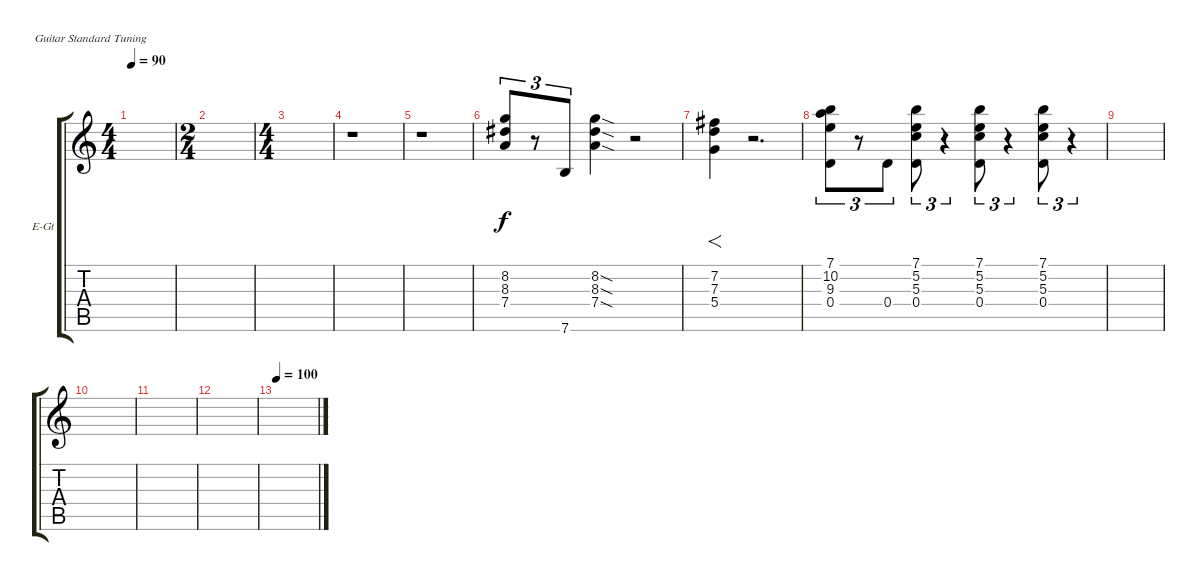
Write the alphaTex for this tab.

\defaultSystemsLayout 4
\bracketExtendMode groupsimilarinstruments
\firstSystemTrackNameOrientation horizontal
\otherSystemsTrackNameOrientation horizontal
\track ("Electric Guitar" "E-Gt") {instrument electricguitarclean}
\staff {score tabs}
\tuning (E4 B3 G3 D3 A2 E2)
\ts (4 4)
\tempo 90
\clef g2
\ks c
|
\ts (2 4)
|
\ts (4 4)
|
r.1 |
r.1 |
(8.2 8.3 7.4).8{tu (3 2)} r.8{tu (3 2)} 7.6.8{tu (3 2)} (8.3{sod} 8.2{sod} 7.4{sod}).4 r.2 |
(5.4 7.3 7.2).4{f} r.2{d} |
(7.1 10.2 0.4 9.3).8{tu (3 2)} r.8{tu (3 2)} 0.4.8{tu (3 2)} (0.4 7.1 5.2 5.3).8{tu (3 2)} r.4{tu (3 2)} (7.1 5.2 5.3 0.4).8{tu (3 2)} r.4{tu (3 2)} (0.4 5.3 5.2 7.1).8{tu (3 2)} r.4{tu (3 2)} |
|
|
|
|
\tempo 100
